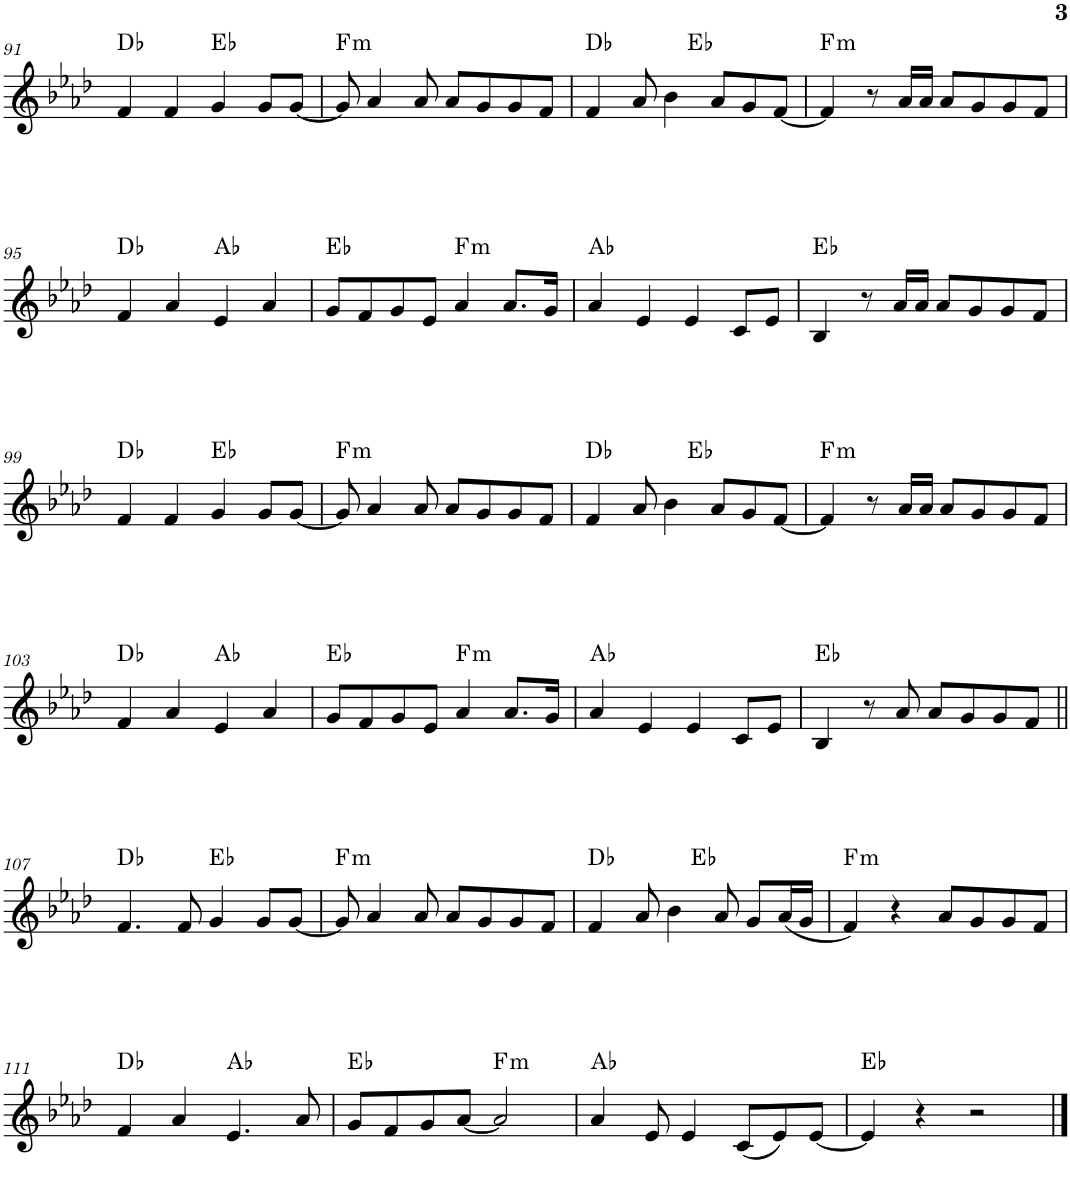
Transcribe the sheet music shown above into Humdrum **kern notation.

**kern	**harte
*part1	*part1
*staff1	*
*I"Piano	*
*I'Pno.	*
!!LO:PB:g=z
*clefG2	*
*k[b-e-a-d-]	*
*M4/4	*
=91	=91
4f/	Db:maj
4f/	.
4g/	Eb:maj
8g/L	.
[8g/J	.
=92	=92
!	!LO:H:kt=m
8g/]	F:min
4a-/	.
8a-/	.
8a-/L	.
8g/	.
8g/	.
8f/J	.
=93	=93
*^	*
4f/	2ryy	Db:maj
8a-/	.	.
4b-\	.	.
.	2ryy	Eb:maj
8a-/L	.	.
8g/	.	.
[8f/J	.	.
=94	=94	=94
!	!	!LO:H:kt=m
*v	*v	*
4f/]	F:min
8r	.
16a-/LL	.
16a-/JJ	.
8a-/L	.
8g/	.
8g/	.
8f/J	.
!!LO:LB:g=z
=95	=95
4f/	Db:maj
4a-/	.
4e-/	Ab:maj
4a-/	.
=96	=96
8g/L	Eb:maj
8f/	.
8g/	.
8e-/J	.
!	!LO:H:kt=m
4a-/	F:min
8.a-/L	.
16g/Jk	.
=97	=97
4a-/	Ab:maj
4e-/	.
4e-/	.
8c/L	.
8e-/J	.
=98	=98
4B-/	Eb:maj
8r	.
16a-/LL	.
16a-/JJ	.
8a-/L	.
8g/	.
8g/	.
8f/J	.
!!LO:LB:g=z
=99	=99
4f/	Db:maj
4f/	.
4g/	Eb:maj
8g/L	.
[8g/J	.
=100	=100
!	!LO:H:kt=m
8g/]	F:min
4a-/	.
8a-/	.
8a-/L	.
8g/	.
8g/	.
8f/J	.
=101	=101
*^	*
4f/	2ryy	Db:maj
8a-/	.	.
4b-\	.	.
.	2ryy	Eb:maj
8a-/L	.	.
8g/	.	.
[8f/J	.	.
=102	=102	=102
!	!	!LO:H:kt=m
*v	*v	*
4f/]	F:min
8r	.
16a-/LL	.
16a-/JJ	.
8a-/L	.
8g/	.
8g/	.
8f/J	.
!!LO:LB:g=z
=103	=103
4f/	Db:maj
4a-/	.
4e-/	Ab:maj
4a-/	.
=104	=104
8g/L	Eb:maj
8f/	.
8g/	.
8e-/J	.
!	!LO:H:kt=m
4a-/	F:min
8.a-/L	.
16g/Jk	.
=105	=105
4a-/	Ab:maj
4e-/	.
4e-/	.
8c/L	.
8e-/J	.
=106	=106
4B-/	Eb:maj
8r	.
8a-/	.
8a-/L	.
8g/	.
8g/	.
8f/J	.
!!LO:LB:g=z
=107||	=107||
4.f/	Db:maj
8f/	.
4g/	Eb:maj
8g/L	.
[8g/J	.
=108	=108
!	!LO:H:kt=m
8g/]	F:min
4a-/	.
8a-/	.
8a-/L	.
8g/	.
8g/	.
8f/J	.
=109	=109
*^	*
4f/	2ryy	Db:maj
8a-/	.	.
4b-\	.	.
.	2ryy	Eb:maj
8a-/	.	.
8g/L	.	.
(16a-/L	.	.
16g/JJ	.	.
=110	=110	=110
!	!	!LO:H:kt=m
*v	*v	*
4f/)	F:min
4r	.
8a-/L	.
8g/	.
8g/	.
8f/J	.
!!LO:LB:g=z
=111	=111
4f/	Db:maj
4a-/	.
4.e-/	Ab:maj
8a-/	.
=112	=112
8g/L	Eb:maj
8f/	.
8g/	.
[8a-/J	.
!	!LO:H:kt=m
2a-/]	F:min
=113	=113
4a-/	Ab:maj
8e-/	.
4e-/	.
(8c/L	.
8e-/)	.
[8e-/J	.
=114	=114
4e-/]	Eb:maj
4r	.
2r	.
==	==
*-	*-
